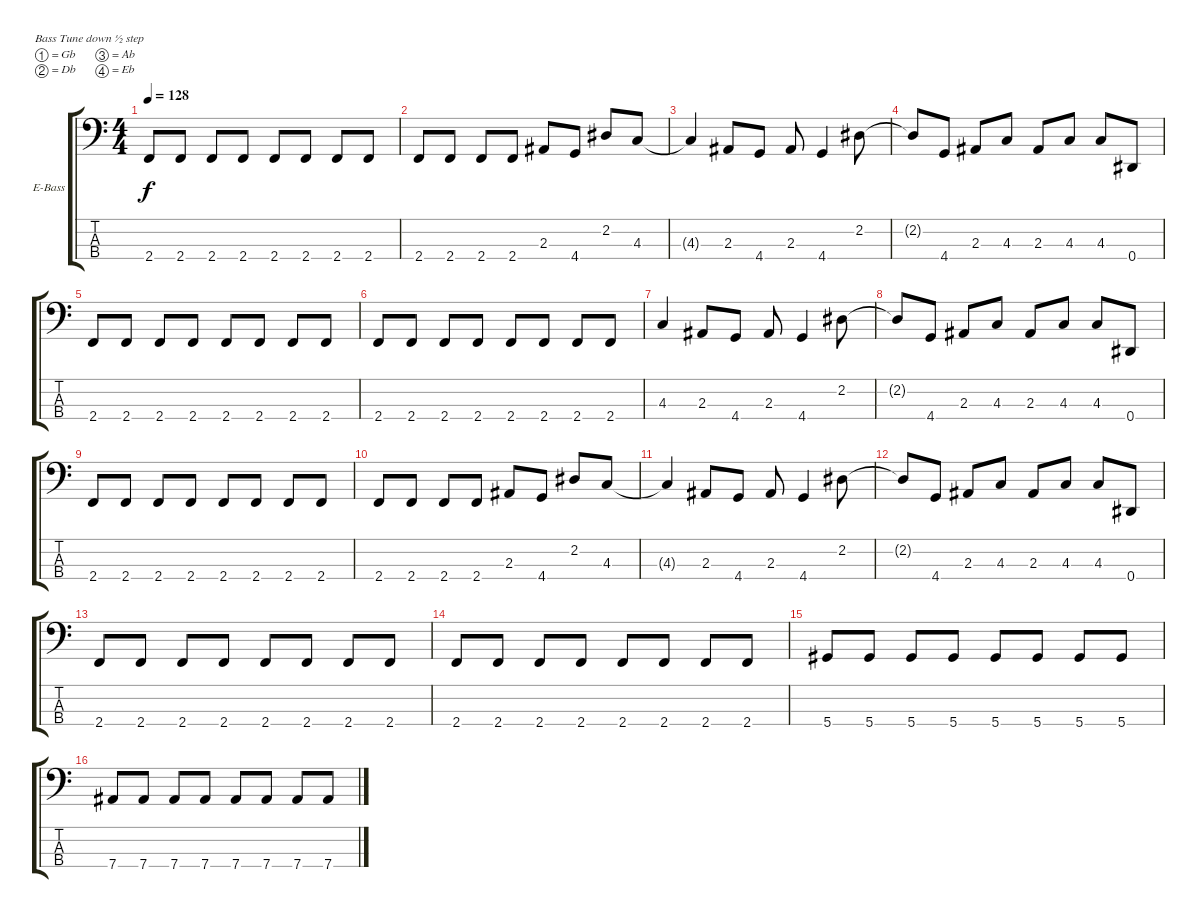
\bracketExtendMode groupsimilarinstruments
\firstSystemTrackNameOrientation horizontal
\otherSystemsTrackNameOrientation horizontal
\track ("Òô¹ì 2" "E-Bass") {instrument electricbassfinger}
\staff {score tabs}
\tuning (Gb2 Db2 Ab1 Eb1)
\ts (4 4)
\tempo 128
\clef f4
\ks c
2.4.8{dy f} 2.4.8 2.4.8 2.4.8 2.4.8 2.4.8 2.4.8 2.4.8 |
2.4.8 2.4.8 2.4.8 2.4.8 2.3.8 4.4.8 2.2.8 4.3.8 |
4.3{t}.4 2.3.8 4.4.8 2.3.8 4.4.4 2.2.8 |
2.2{t}.8 4.4.8 2.3.8 4.3.8 2.3.8 4.3.8 4.3.8 0.4.8 |
2.4.8 2.4.8 2.4.8 2.4.8 2.4.8 2.4.8 2.4.8 2.4.8 |
2.4.8 2.4.8 2.4.8 2.4.8 2.4.8 2.4.8 2.4.8 2.4.8 |
4.3.4 2.3.8 4.4.8 2.3.8 4.4.4 2.2.8 |
2.2{t}.8 4.4.8 2.3.8 4.3.8 2.3.8 4.3.8 4.3.8 0.4.8 |
2.4.8 2.4.8 2.4.8 2.4.8 2.4.8 2.4.8 2.4.8 2.4.8 |
2.4.8 2.4.8 2.4.8 2.4.8 2.3.8 4.4.8 2.2.8 4.3.8 |
4.3{t}.4 2.3.8 4.4.8 2.3.8 4.4.4 2.2.8 |
2.2{t}.8 4.4.8 2.3.8 4.3.8 2.3.8 4.3.8 4.3.8 0.4.8 |
2.4.8 2.4.8 2.4.8 2.4.8 2.4.8 2.4.8 2.4.8 2.4.8 |
2.4.8 2.4.8 2.4.8 2.4.8 2.4.8 2.4.8 2.4.8 2.4.8 |
5.4.8 5.4.8 5.4.8 5.4.8 5.4.8 5.4.8 5.4.8 5.4.8 |
7.4.8 7.4.8 7.4.8 7.4.8 7.4.8 7.4.8 7.4.8 7.4.8
